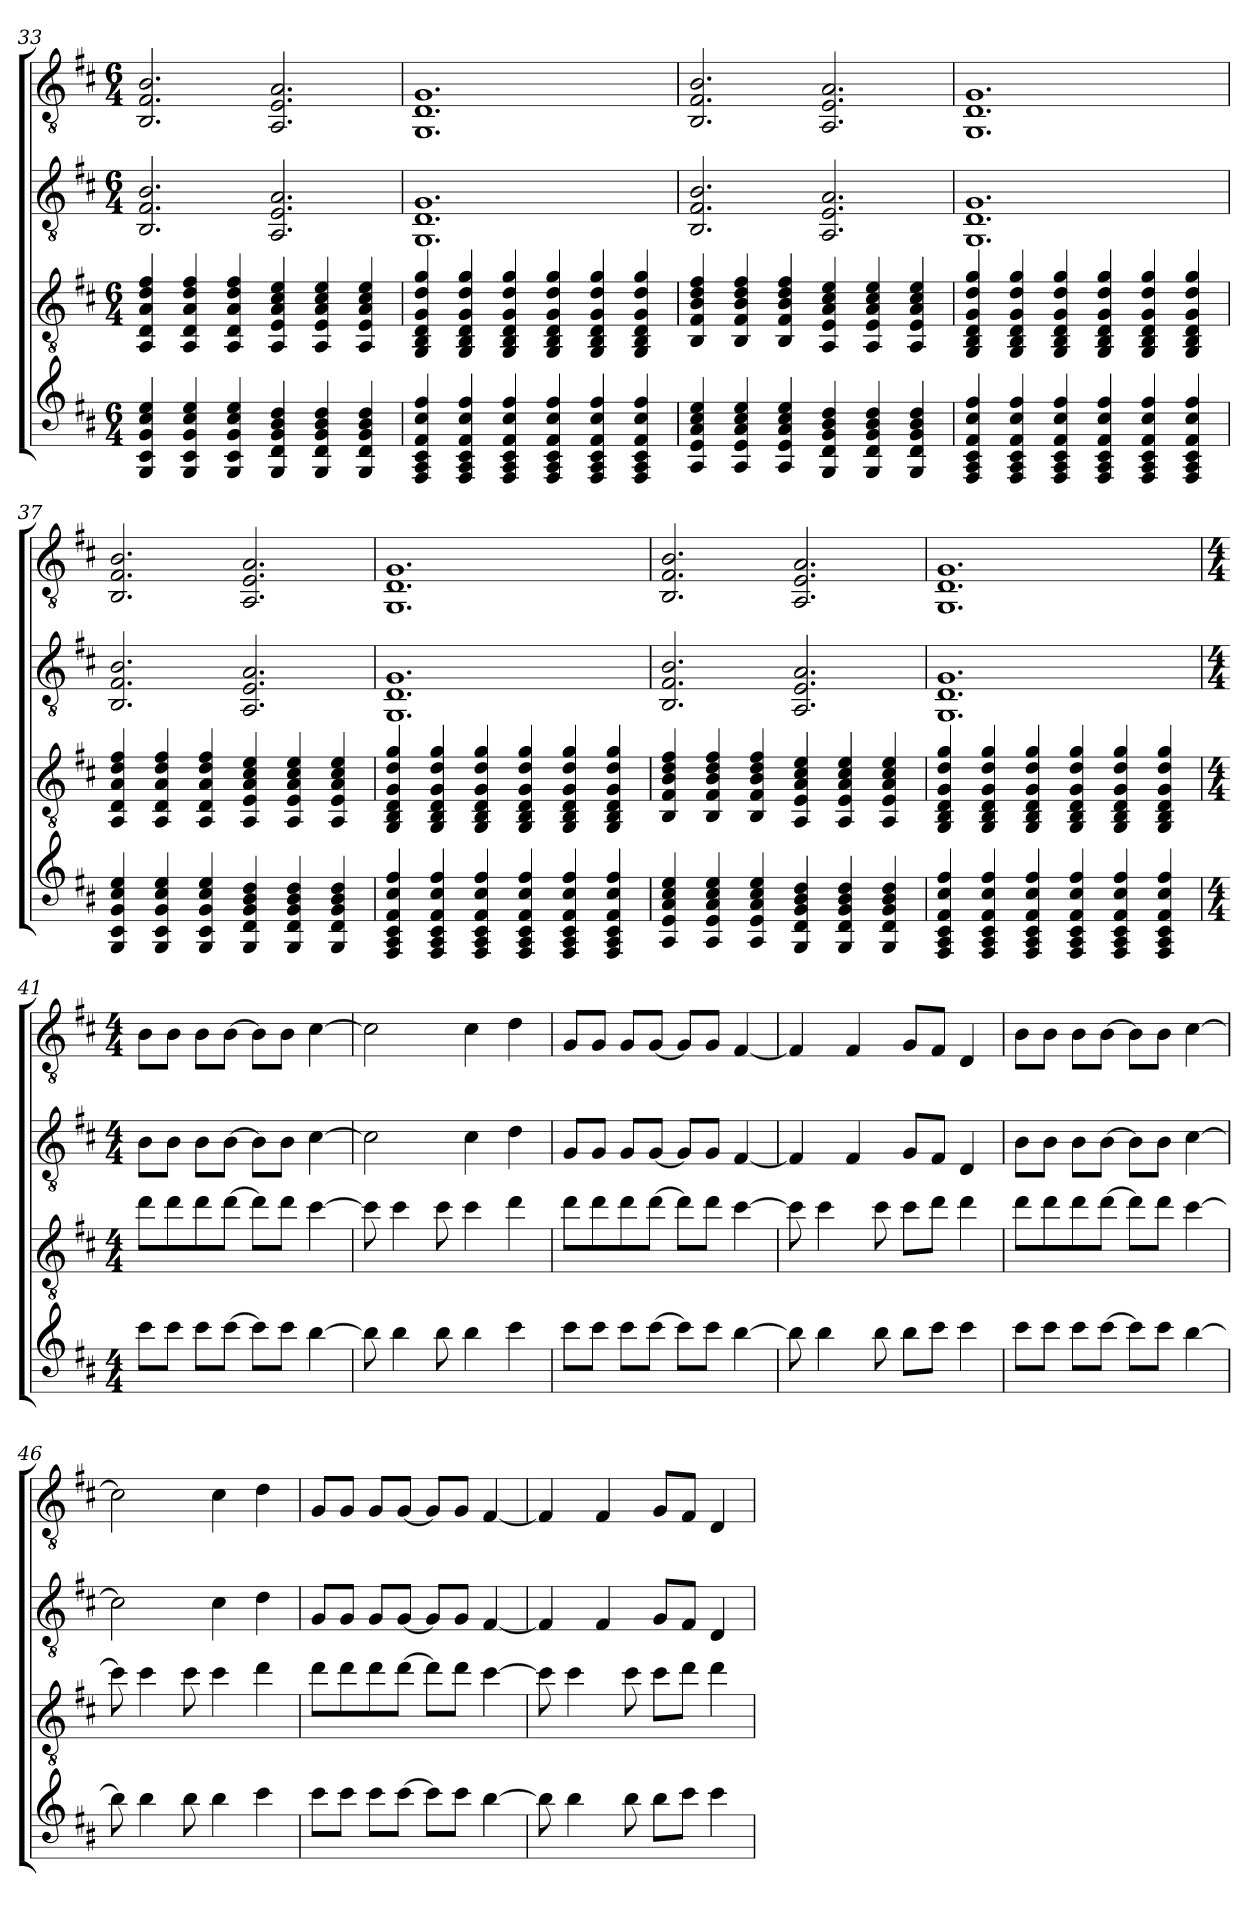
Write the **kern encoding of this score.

**kern	**kern	**kern	**kern
*part4	*part3	*part2	*part1
*staff4	*staff3	*staff2	*staff1
!!LO:PB:g=z
*clefG5	*clefGv2	*clefGv2	*clefGv2
*k[f#c#]	*k[f#c#]	*k[f#c#]	*k[f#c#]
*M6/4	*M6/4	*M6/4	*M6/4
=33	=33	=33	=33
4AA 4D 4A 4d 4f#	4AA 4D 4A 4d 4f#	2.BB 2.F# 2.B	2.BB 2.F# 2.B
4AA 4D 4A 4d 4f#	4AA 4D 4A 4d 4f#	.	.
4AA 4D 4A 4d 4f#	4AA 4D 4A 4d 4f#	.	.
4AA 4E 4A 4c# 4e	4AA 4E 4A 4c# 4e	2.AA 2.E 2.A	2.AA 2.E 2.A
4AA 4E 4A 4c# 4e	4AA 4E 4A 4c# 4e	.	.
4AA 4E 4A 4c# 4e	4AA 4E 4A 4c# 4e	.	.
=34	=34	=34	=34
4GG 4BB 4D 4G 4d 4g	4GG 4BB 4D 4G 4d 4g	1.GG 1.D 1.G	1.GG 1.D 1.G
4GG 4BB 4D 4G 4d 4g	4GG 4BB 4D 4G 4d 4g	.	.
4GG 4BB 4D 4G 4d 4g	4GG 4BB 4D 4G 4d 4g	.	.
4GG 4BB 4D 4G 4d 4g	4GG 4BB 4D 4G 4d 4g	.	.
4GG 4BB 4D 4G 4d 4g	4GG 4BB 4D 4G 4d 4g	.	.
4GG 4BB 4D 4G 4d 4g	4GG 4BB 4D 4G 4d 4g	.	.
=35	=35	=35	=35
4BB 4F# 4B 4d 4f#	4BB 4F# 4B 4d 4f#	2.BB 2.F# 2.B	2.BB 2.F# 2.B
4BB 4F# 4B 4d 4f#	4BB 4F# 4B 4d 4f#	.	.
4BB 4F# 4B 4d 4f#	4BB 4F# 4B 4d 4f#	.	.
4AA 4E 4A 4c# 4e	4AA 4E 4A 4c# 4e	2.AA 2.E 2.A	2.AA 2.E 2.A
4AA 4E 4A 4c# 4e	4AA 4E 4A 4c# 4e	.	.
4AA 4E 4A 4c# 4e	4AA 4E 4A 4c# 4e	.	.
=36	=36	=36	=36
4GG 4BB 4D 4G 4d 4g	4GG 4BB 4D 4G 4d 4g	1.GG 1.D 1.G	1.GG 1.D 1.G
4GG 4BB 4D 4G 4d 4g	4GG 4BB 4D 4G 4d 4g	.	.
4GG 4BB 4D 4G 4d 4g	4GG 4BB 4D 4G 4d 4g	.	.
4GG 4BB 4D 4G 4d 4g	4GG 4BB 4D 4G 4d 4g	.	.
4GG 4BB 4D 4G 4d 4g	4GG 4BB 4D 4G 4d 4g	.	.
4GG 4BB 4D 4G 4d 4g	4GG 4BB 4D 4G 4d 4g	.	.
!!LO:LB:g=z
=37	=37	=37	=37
4AA 4D 4A 4d 4f#	4AA 4D 4A 4d 4f#	2.BB 2.F# 2.B	2.BB 2.F# 2.B
4AA 4D 4A 4d 4f#	4AA 4D 4A 4d 4f#	.	.
4AA 4D 4A 4d 4f#	4AA 4D 4A 4d 4f#	.	.
4AA 4E 4A 4c# 4e	4AA 4E 4A 4c# 4e	2.AA 2.E 2.A	2.AA 2.E 2.A
4AA 4E 4A 4c# 4e	4AA 4E 4A 4c# 4e	.	.
4AA 4E 4A 4c# 4e	4AA 4E 4A 4c# 4e	.	.
=38	=38	=38	=38
4GG 4BB 4D 4G 4d 4g	4GG 4BB 4D 4G 4d 4g	1.GG 1.D 1.G	1.GG 1.D 1.G
4GG 4BB 4D 4G 4d 4g	4GG 4BB 4D 4G 4d 4g	.	.
4GG 4BB 4D 4G 4d 4g	4GG 4BB 4D 4G 4d 4g	.	.
4GG 4BB 4D 4G 4d 4g	4GG 4BB 4D 4G 4d 4g	.	.
4GG 4BB 4D 4G 4d 4g	4GG 4BB 4D 4G 4d 4g	.	.
4GG 4BB 4D 4G 4d 4g	4GG 4BB 4D 4G 4d 4g	.	.
=39	=39	=39	=39
4BB 4F# 4B 4d 4f#	4BB 4F# 4B 4d 4f#	2.BB 2.F# 2.B	2.BB 2.F# 2.B
4BB 4F# 4B 4d 4f#	4BB 4F# 4B 4d 4f#	.	.
4BB 4F# 4B 4d 4f#	4BB 4F# 4B 4d 4f#	.	.
4AA 4E 4A 4c# 4e	4AA 4E 4A 4c# 4e	2.AA 2.E 2.A	2.AA 2.E 2.A
4AA 4E 4A 4c# 4e	4AA 4E 4A 4c# 4e	.	.
4AA 4E 4A 4c# 4e	4AA 4E 4A 4c# 4e	.	.
=40	=40	=40	=40
4GG 4BB 4D 4G 4d 4g	4GG 4BB 4D 4G 4d 4g	1.GG 1.D 1.G	1.GG 1.D 1.G
4GG 4BB 4D 4G 4d 4g	4GG 4BB 4D 4G 4d 4g	.	.
4GG 4BB 4D 4G 4d 4g	4GG 4BB 4D 4G 4d 4g	.	.
4GG 4BB 4D 4G 4d 4g	4GG 4BB 4D 4G 4d 4g	.	.
4GG 4BB 4D 4G 4d 4g	4GG 4BB 4D 4G 4d 4g	.	.
4GG 4BB 4D 4G 4d 4g	4GG 4BB 4D 4G 4d 4g	.	.
!!LO:LB:g=z
=41	=41	=41	=41
*M4/4	*M4/4	*M4/4	*M4/4
8dd\L	8ddL	8B\L	8B\L
8dd\J	8dd	8B\J	8B\J
8dd\L	8dd	8B\L	8B\L
[8dd\J	[8ddJ	[8B\J	[8B\J
8dd\L]	8ddL]	8B\L]	8B\L]
8dd\J	8ddJ	8B\J	8B\J
[4cc#	[4cc#	[4c#	[4c#
=42	=42	=42	=42
8cc#]	8cc#]	2c#]	2c#]
4cc#	4cc#	.	.
8cc#	8cc#	.	.
4cc#	4cc#	4c#	4c#
4dd	4dd	4d	4d
=43	=43	=43	=43
8dd\L	8ddL	8G/L	8G/L
8dd\J	8dd	8G/J	8G/J
8dd\L	8dd	8G/L	8G/L
[8dd\J	[8ddJ	[8G/J	[8G/J
8dd\L]	8ddL]	8G/L]	8G/L]
8dd\J	8ddJ	8G/J	8G/J
[4cc#	[4cc#	[4F#	[4F#
=44	=44	=44	=44
8cc#]	8cc#]	4F#]	4F#]
4cc#	4cc#	.	.
.	.	4F#	4F#
8cc#	8cc#	.	.
8cc#\L	8cc#L	8G/L	8G/L
8dd\J	8ddJ	8F#/J	8F#/J
4dd	4dd	4D	4D
!!LO:LB:g=z
=45	=45	=45	=45
8dd\L	8ddL	8B\L	8B\L
8dd\J	8dd	8B\J	8B\J
8dd\L	8dd	8B\L	8B\L
[8dd\J	[8ddJ	[8B\J	[8B\J
8dd\L]	8ddL]	8B\L]	8B\L]
8dd\J	8ddJ	8B\J	8B\J
[4cc#	[4cc#	[4c#	[4c#
=46	=46	=46	=46
8cc#]	8cc#]	2c#]	2c#]
4cc#	4cc#	.	.
8cc#	8cc#	.	.
4cc#	4cc#	4c#	4c#
4dd	4dd	4d	4d
=47	=47	=47	=47
8dd\L	8ddL	8G/L	8G/L
8dd\J	8dd	8G/J	8G/J
8dd\L	8dd	8G/L	8G/L
[8dd\J	[8ddJ	[8G/J	[8G/J
8dd\L]	8ddL]	8G/L]	8G/L]
8dd\J	8ddJ	8G/J	8G/J
[4cc#	[4cc#	[4F#	[4F#
=48	=48	=48	=48
8cc#]	8cc#]	4F#]	4F#]
4cc#	4cc#	.	.
.	.	4F#	4F#
8cc#	8cc#	.	.
8cc#\L	8cc#L	8G/L	8G/L
8dd\J	8ddJ	8F#/J	8F#/J
4dd	4dd	4D	4D
=	=	=	=
*-	*-	*-	*-
